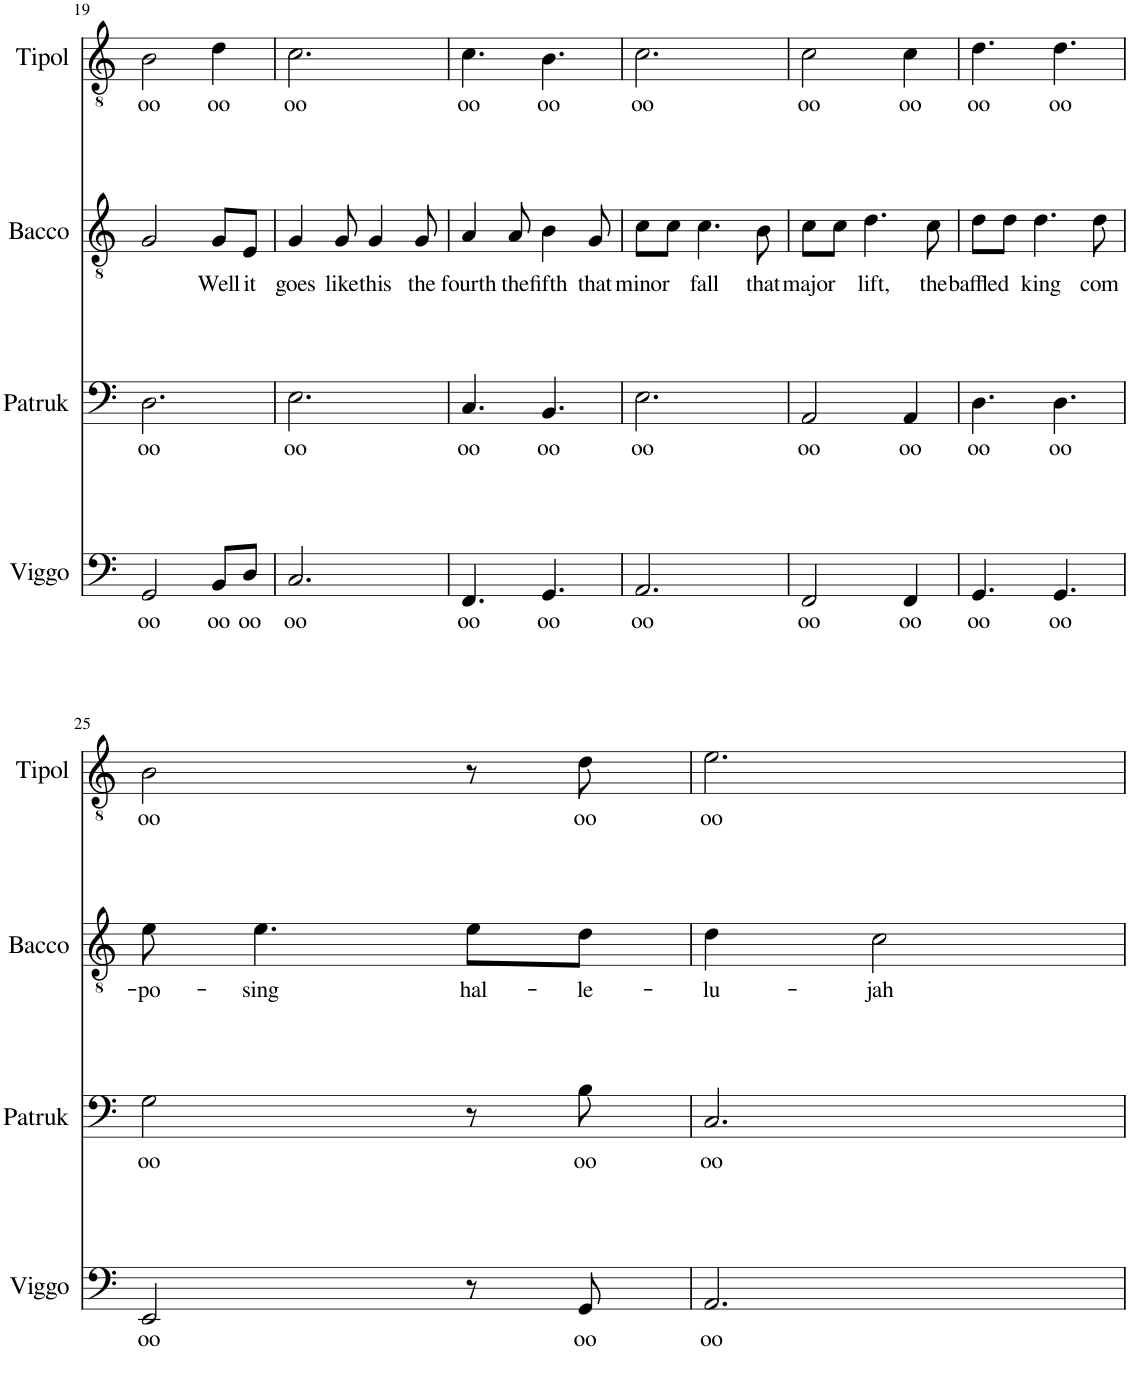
**kern	**text	**kern	**text	**kern	**text	**kern	**text
*part4	*part4	*part3	*part3	*part2	*part2	*part1	*part1
*staff4	*staff4	*staff3	*staff3	*staff2	*staff2	*staff1	*staff1
*I"Viggo	*	*I"Patruk	*	*I"Bacco	*	*I"Tipol	*
*I'Viggo	*	*I'Patruk	*	*I'Bacco	*	*I'Tipol	*
!!LO:PB:g=z
*clefF4	*	*clefF4	*	*clefGv2	*	*clefGv2	*
*k[]	*	*k[]	*	*k[]	*	*k[]	*
*M6/8	*	*M6/8	*	*M6/8	*	*M6/8	*
=19	=19	=19	=19	=19	=19	=19	=19
!	!LO:LY:b	!	!LO:LY:b	!	!	!	!LO:LY:b
2GG/	oo	2.D\	oo	2G/	.	2B\	oo
!	!LO:LY:b	!	!	!	!LO:LY:b	!	!LO:LY:b
8BB/L	oo	.	.	8G/L	Well	4d\	oo
!	!LO:LY:b	!	!	!	!LO:LY:b	!	!
8D/J	oo	.	.	8E/J	it	.	.
=20	=20	=20	=20	=20	=20	=20	=20
!	!LO:LY:b	!	!LO:LY:b	!	!LO:LY:b	!	!LO:LY:b
2.C/	oo	2.E\	oo	4G/	goes	2.c\	oo
!	!	!	!	!	!LO:LY:b	!	!
.	.	.	.	8G/	like	.	.
!	!	!	!	!	!LO:LY:b	!	!
.	.	.	.	4G/	this	.	.
!	!	!	!	!	!LO:LY:b	!	!
.	.	.	.	8G/	the	.	.
=21	=21	=21	=21	=21	=21	=21	=21
!	!LO:LY:b	!	!LO:LY:b	!	!LO:LY:b	!	!LO:LY:b
4.FF/	oo	4.C/	oo	4A/	fourth	4.c\	oo
!	!	!	!	!	!LO:LY:b	!	!
.	.	.	.	8A/	the	.	.
!	!LO:LY:b	!	!LO:LY:b	!	!LO:LY:b	!	!LO:LY:b
4.GG/	oo	4.BB/	oo	4B\	fifth	4.B\	oo
!	!	!	!	!	!LO:LY:b	!	!
.	.	.	.	8G/	that	.	.
=22	=22	=22	=22	=22	=22	=22	=22
!	!LO:LY:b	!	!LO:LY:b	!	!LO:LY:b	!	!LO:LY:b
2.AA/	oo	2.E\	oo	8c\L	minor	2.c\	oo
.	.	.	.	8c\J	.	.	.
!	!	!	!	!	!LO:LY:b	!	!
.	.	.	.	4.c\	fall	.	.
!	!	!	!	!	!LO:LY:b	!	!
.	.	.	.	8B\	that	.	.
=23	=23	=23	=23	=23	=23	=23	=23
!	!LO:LY:b	!	!LO:LY:b	!	!LO:LY:b	!	!LO:LY:b
2FF/	oo	2AA/	oo	8c\L	major	2c\	oo
.	.	.	.	8c\J	.	.	.
!	!	!	!	!	!LO:LY:b	!	!
.	.	.	.	4.d\	lift,	.	.
!	!LO:LY:b	!	!LO:LY:b	!	!	!	!LO:LY:b
4FF/	oo	4AA/	oo	.	.	4c\	oo
!	!	!	!	!	!LO:LY:b	!	!
.	.	.	.	8c\	the	.	.
=24	=24	=24	=24	=24	=24	=24	=24
!	!LO:LY:b	!	!LO:LY:b	!	!LO:LY:b	!	!LO:LY:b
4.GG/	oo	4.D\	oo	8d\L	baffled	4.d\	oo
.	.	.	.	8d\J	.	.	.
!	!	!	!	!	!LO:LY:b	!	!
.	.	.	.	4.d\	king	.	.
!	!LO:LY:b	!	!LO:LY:b	!	!	!	!LO:LY:b
4.GG/	oo	4.D\	oo	.	.	4.d\	oo
!	!	!	!	!	!LO:LY:b	!	!
.	.	.	.	8d\	com-	.	.
!!LO:LB:g=z
=25	=25	=25	=25	=25	=25	=25	=25
!	!LO:LY:b	!	!LO:LY:b	!	!LO:LY:b	!	!LO:LY:b
2EE/	oo	2G\	oo	8e\	-po-	2B\	oo
!	!	!	!	!	!LO:LY:b	!	!
.	.	.	.	4.e\	-sing	.	.
!	!	!	!	!	!LO:LY:b	!	!
8r	.	8r	.	8e\L	hal-	8r	.
!	!LO:LY:b	!	!LO:LY:b	!	!LO:LY:b	!	!LO:LY:b
8GG/	oo	8B\	oo	8d\J	-le-	8d\	oo
=26	=26	=26	=26	=26	=26	=26	=26
!	!LO:LY:b	!	!LO:LY:b	!	!LO:LY:b	!	!LO:LY:b
2.AA/	oo	2.C/	oo	4d\	-lu-	2.e\	oo
!	!	!	!	!	!LO:LY:b	!	!
.	.	.	.	2c\	-jah	.	.
=	=	=	=	=	=	=	=
*-	*-	*-	*-	*-	*-	*-	*-
